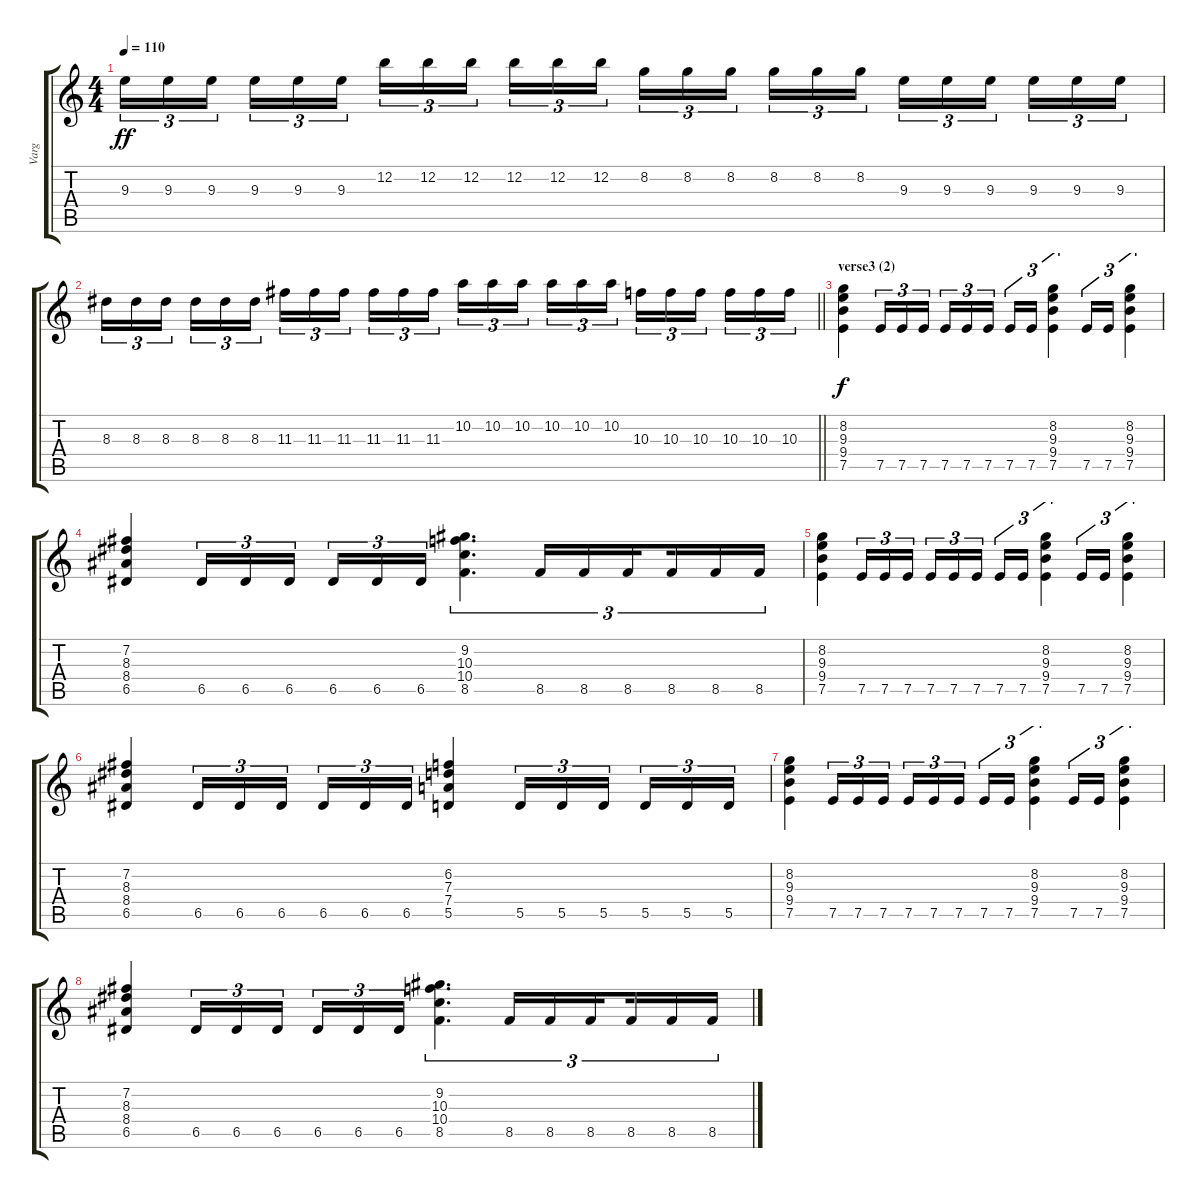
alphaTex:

\track ("Varg" "Varg") {instrument distortionguitar}
\staff {score tabs}
\tuning (E4 B3 G3 D3 A2 E2) {hide}
\ts (4 4)
\tempo 110
\clef g2
\ks c
9.3.16{tu (3 2) dy ff} 9.3.16{tu (3 2)} 9.3.16{tu (3 2) beam splitsecondary} 9.3.16{tu (3 2)} 9.3.16{tu (3 2)} 9.3.16{tu (3 2)} 12.2.16{tu (3 2)} 12.2.16{tu (3 2)} 12.2.16{tu (3 2) beam splitsecondary} 12.2.16{tu (3 2)} 12.2.16{tu (3 2)} 12.2.16{tu (3 2)} 8.2.16{tu (3 2)} 8.2.16{tu (3 2)} 8.2.16{tu (3 2) beam splitsecondary} 8.2.16{tu (3 2)} 8.2.16{tu (3 2)} 8.2.16{tu (3 2)} 9.3.16{tu (3 2)} 9.3.16{tu (3 2)} 9.3.16{tu (3 2) beam splitsecondary} 9.3.16{tu (3 2)} 9.3.16{tu (3 2)} 9.3.16{tu (3 2)} |
\barLineRight lightlight
8.3.16{tu (3 2)} 8.3.16{tu (3 2)} 8.3.16{tu (3 2) beam splitsecondary} 8.3.16{tu (3 2)} 8.3.16{tu (3 2)} 8.3.16{tu (3 2)} 11.3.16{tu (3 2)} 11.3.16{tu (3 2)} 11.3.16{tu (3 2) beam splitsecondary} 11.3.16{tu (3 2)} 11.3.16{tu (3 2)} 11.3.16{tu (3 2)} 10.2.16{tu (3 2)} 10.2.16{tu (3 2)} 10.2.16{tu (3 2) beam splitsecondary} 10.2.16{tu (3 2)} 10.2.16{tu (3 2)} 10.2.16{tu (3 2)} 10.3.16{tu (3 2)} 10.3.16{tu (3 2)} 10.3.16{tu (3 2) beam splitsecondary} 10.3.16{tu (3 2)} 10.3.16{tu (3 2)} 10.3.16{tu (3 2)} |
\section ("" "verse3 (2)")
(8.2 9.3 9.4 7.5).4{dy f} 7.5.16{tu (3 2)} 7.5.16{tu (3 2)} 7.5.16{tu (3 2) beam splitsecondary} 7.5.16{tu (3 2)} 7.5.16{tu (3 2)} 7.5.16{tu (3 2)} 7.5.16{tu (3 2)} 7.5.16{tu (3 2)} (8.2 9.3 9.4 7.5).4{tu (3 2)} 7.5.16{tu (3 2)} 7.5.16{tu (3 2)} (8.2 9.3 9.4 7.5).4{tu (3 2)} |
(7.2 8.3 8.4 6.5).4 6.5.16{tu (3 2)} 6.5.16{tu (3 2)} 6.5.16{tu (3 2) beam splitsecondary} 6.5.16{tu (3 2)} 6.5.16{tu (3 2)} 6.5.16{tu (3 2)} (9.2 10.3 10.4 8.5).4{d tu (3 2)} 8.5.16{tu (3 2)} 8.5.16{tu (3 2)} 8.5.16{tu (3 2) beam splitsecondary} 8.5.16{tu (3 2)} 8.5.16{tu (3 2)} 8.5.16{tu (3 2)} |
(8.2 9.3 9.4 7.5).4 7.5.16{tu (3 2)} 7.5.16{tu (3 2)} 7.5.16{tu (3 2) beam splitsecondary} 7.5.16{tu (3 2)} 7.5.16{tu (3 2)} 7.5.16{tu (3 2)} 7.5.16{tu (3 2)} 7.5.16{tu (3 2)} (8.2 9.3 9.4 7.5).4{tu (3 2)} 7.5.16{tu (3 2)} 7.5.16{tu (3 2)} (8.2 9.3 9.4 7.5).4{tu (3 2)} |
(7.2 8.3 8.4 6.5).4 6.5.16{tu (3 2)} 6.5.16{tu (3 2)} 6.5.16{tu (3 2) beam splitsecondary} 6.5.16{tu (3 2)} 6.5.16{tu (3 2)} 6.5.16{tu (3 2)} (6.2 7.3 7.4 5.5).4 5.5.16{tu (3 2)} 5.5.16{tu (3 2)} 5.5.16{tu (3 2) beam splitsecondary} 5.5.16{tu (3 2)} 5.5.16{tu (3 2)} 5.5.16{tu (3 2)} |
(8.2 9.3 9.4 7.5).4 7.5.16{tu (3 2)} 7.5.16{tu (3 2)} 7.5.16{tu (3 2) beam splitsecondary} 7.5.16{tu (3 2)} 7.5.16{tu (3 2)} 7.5.16{tu (3 2)} 7.5.16{tu (3 2)} 7.5.16{tu (3 2)} (8.2 9.3 9.4 7.5).4{tu (3 2)} 7.5.16{tu (3 2)} 7.5.16{tu (3 2)} (8.2 9.3 9.4 7.5).4{tu (3 2)} |
(7.2 8.3 8.4 6.5).4 6.5.16{tu (3 2)} 6.5.16{tu (3 2)} 6.5.16{tu (3 2) beam splitsecondary} 6.5.16{tu (3 2)} 6.5.16{tu (3 2)} 6.5.16{tu (3 2)} (9.2 10.3 10.4 8.5).4{d tu (3 2)} 8.5.16{tu (3 2)} 8.5.16{tu (3 2)} 8.5.16{tu (3 2) beam splitsecondary} 8.5.16{tu (3 2)} 8.5.16{tu (3 2)} 8.5.16{tu (3 2)}
